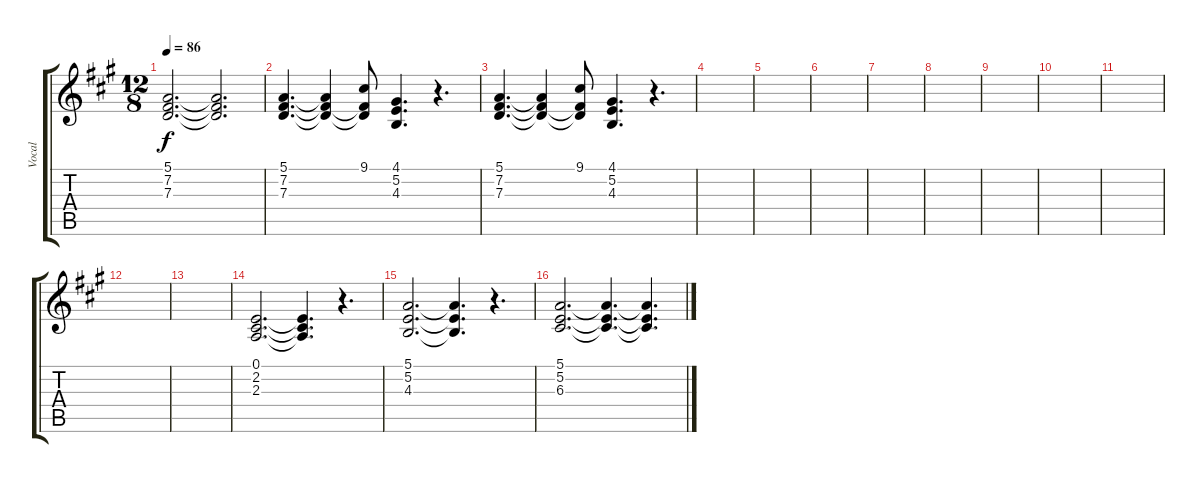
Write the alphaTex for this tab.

\track ("Vocal" "Vocal") {instrument stringensemble1}
\staff {score tabs}
\tuning (E4 B3 G3 D3 A2 E2) {hide}
\ts (12 8)
\tempo 86
\clef g2
\ks a
(5.1 7.2 7.3).2{d dy f} (5.1{t} 7.2{t} 7.3{t}).2{d} |
(5.1 7.2 7.3).4{d} (5.1{t} 7.2{t} 7.3{t}).4 (9.1 7.2{t} 7.3{t}).8 (4.1 5.2 4.3).4{d} r.4{d} |
(5.1 7.2 7.3).4{d} (5.1{t} 7.2{t} 7.3{t}).4 (9.1 7.2{t} 7.3{t}).8 (4.1 5.2 4.3).4{d} r.4{d} |
|
|
|
|
|
|
|
|
|
|
(0.1 2.2 2.3).2{d} (0.1{t} 2.2{t} 2.3{t}).4{d} r.4{d} |
(5.1 5.2 4.3).2{d} (5.1{t} 5.2{t} 4.3{t}).4{d} r.4{d} |
(5.1 5.2 6.3).2{d} (5.1{t} 5.2{t} 6.3{t}).4{d} (5.1{t} 5.2{t} 6.3{t}).4{d}
